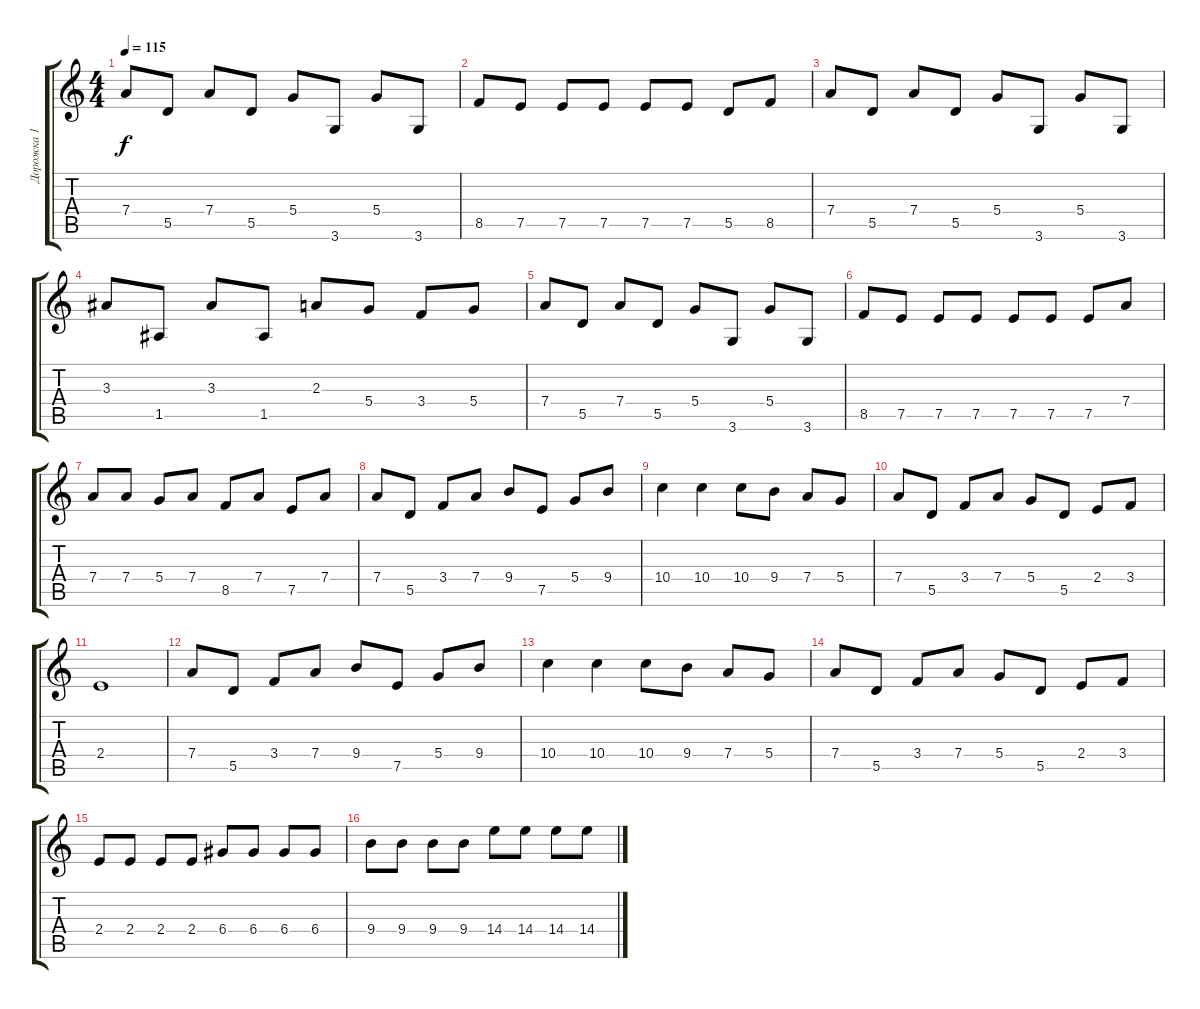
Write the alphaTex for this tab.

\track ("Дорожка 1" "Дорожка 1") {instrument distortionguitar}
\staff {score tabs}
\tuning (E4 B3 G3 D3 A2 E2) {hide}
\ts (4 4)
\tempo 115
\clef g2
\ks c
7.4.8{dy f} 5.5.8 7.4.8 5.5.8 5.4.8 3.6.8 5.4.8 3.6.8 |
8.5.8 7.5.8 7.5.8 7.5.8 7.5.8 7.5.8 5.5.8 8.5.8 |
7.4.8 5.5.8 7.4.8 5.5.8 5.4.8 3.6.8 5.4.8 3.6.8 |
3.3.8 1.5.8 3.3.8 1.5.8 2.3.8 5.4.8 3.4.8 5.4.8 |
7.4.8 5.5.8 7.4.8 5.5.8 5.4.8 3.6.8 5.4.8 3.6.8 |
8.5.8 7.5.8 7.5.8 7.5.8 7.5.8 7.5.8 7.5.8 7.4.8 |
7.4.8 7.4.8 5.4.8 7.4.8 8.5.8 7.4.8 7.5.8 7.4.8 |
7.4.8 5.5.8 3.4.8 7.4.8 9.4.8 7.5.8 5.4.8 9.4.8 |
10.4.4 10.4.4 10.4.8 9.4.8 7.4.8 5.4.8 |
7.4.8 5.5.8 3.4.8 7.4.8 5.4.8 5.5.8 2.4.8 3.4.8 |
2.4.1 |
7.4.8 5.5.8 3.4.8 7.4.8 9.4.8 7.5.8 5.4.8 9.4.8 |
10.4.4 10.4.4 10.4.8 9.4.8 7.4.8 5.4.8 |
7.4.8 5.5.8 3.4.8 7.4.8 5.4.8 5.5.8 2.4.8 3.4.8 |
2.4.8 2.4.8 2.4.8 2.4.8 6.4.8 6.4.8 6.4.8 6.4.8 |
9.4.8 9.4.8 9.4.8 9.4.8 14.4.8 14.4.8 14.4.8 14.4.8
